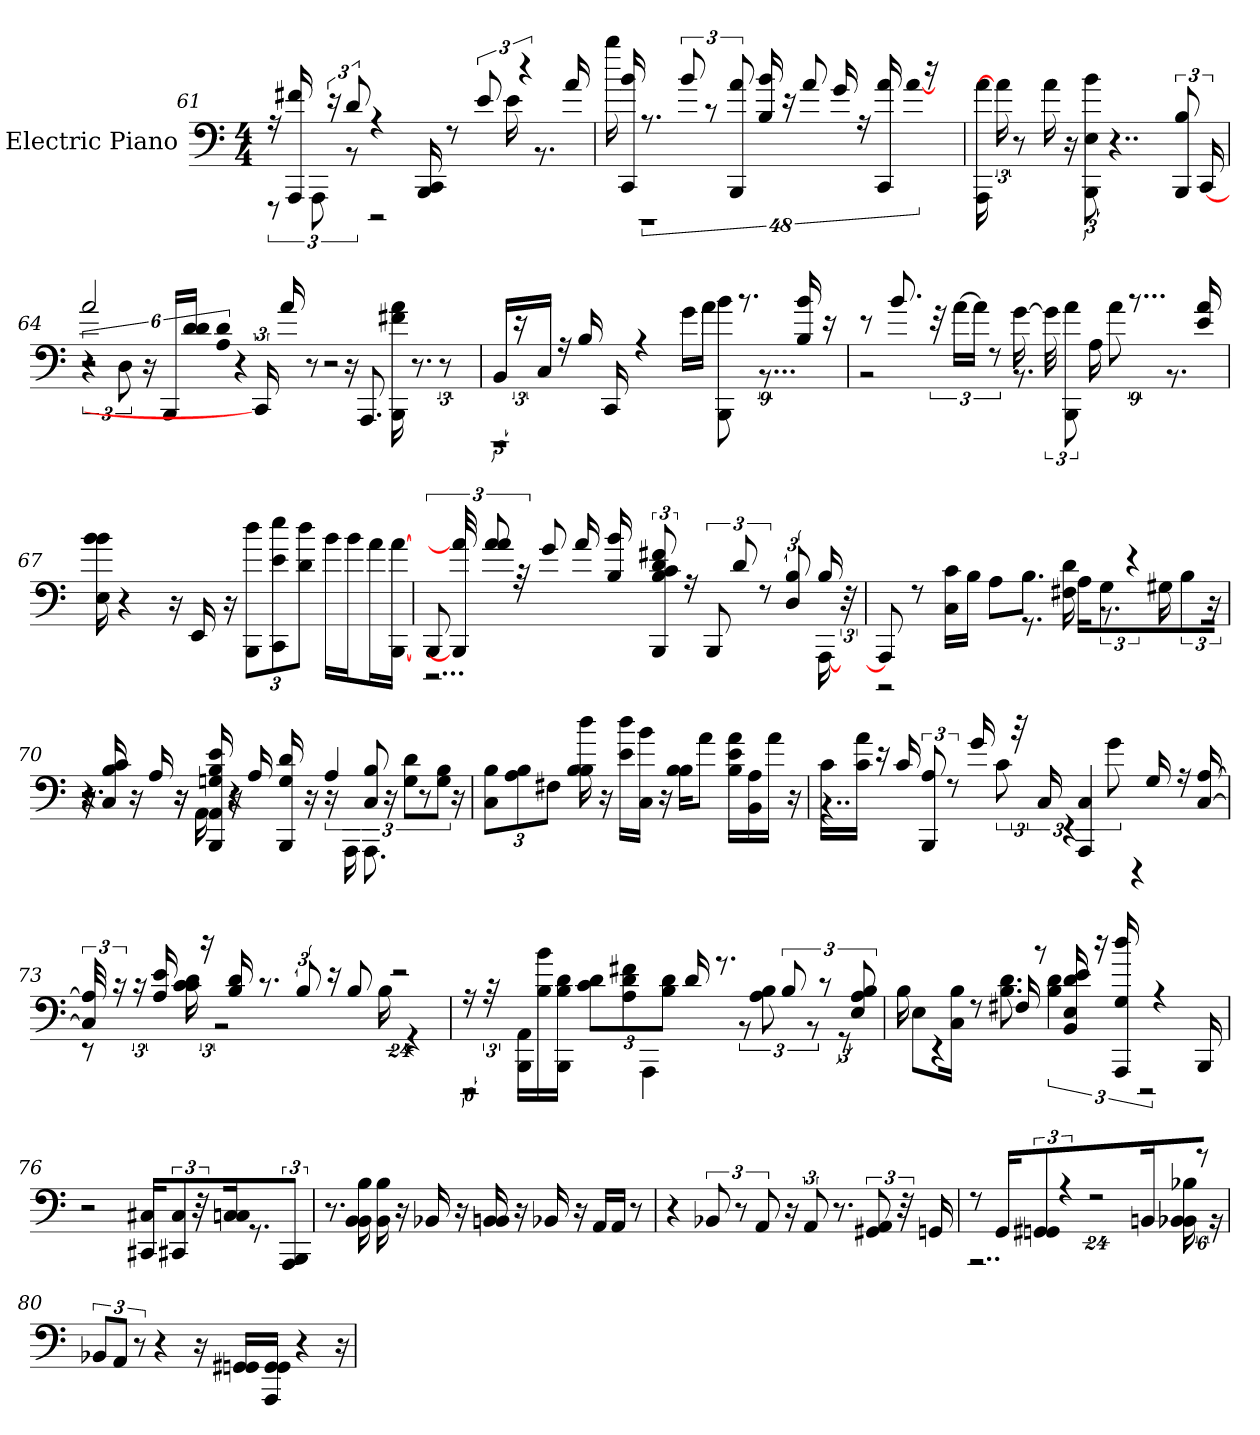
**kern
*part1
*staff1
*I"Electric Piano
*I'E.Pno
*clefF4
*M4/4
=61
*^
16r	12r
16AAA 16f#X	.
.	12AAA
24r	.
12d	12r
4r	2r
16CC 16BBB	.
8r	.
12e	.
.	16e
6r	.
.	8.r
16a	.
=62	=62
16CC 16b	16bb
8.r	48%41r
12b	.
12r	.
12a 12BBB	.
16B 16b	.
16r	.
8a	.
16g	.
16r	.
16a 16CC	.
.	[12a
16r	.
*v	*v
=63
16AAA 16a
24a]
8r
16a
16r
12E 12b 12BBB
4..r
12BBB 12B
[24CC
=64
*^
*	*^
2a	6r	12%5r
.	12D	.
.	16r	.
.	16BBB/LL	.
.	16d/ 16dJJ	.
.	.	12A 12d
.	4r	.
24CC]	.	2r
16a	.	.
8r	.	.
.	16r	.
8.AAA	.	.
.	16BBB 16f#X 16a	.
.	8.r	.
12r	.	.
*	*v	*v
=65	=65
16BB/LL	3%2r
24r	.
16C/JJ	.
16r	.
16B	.
16CC	.
4r	.
16g\LL	.
16a\JJ	8BBB 8b
8.r	.
.	9...r
16b 16B	.
16r	.
.	24ryy
=66	=66
8r	2r
8.b	.
48r	.
[24a\LL	.
24a\JJ]	.
12r	.
[16g\L	8.r
48g\L]	.
12a\ 12BBB	.
16A\Jk	.
.	8a
9...r	.
.	8.r
16a 16e	.
*v	*v
=67
16b 16E 16b
4r
16r
16EE
16r
12dd\ 12BBBL
12ee\ 12e 12CC
12d\ 12ddJ
16b\LL
16b\J
16a\L
[16BBB\ [16aJJ
=68
*^
12BBB	2...r
48BBB] 48a]	.
12a 12a	.
48r	.
8g	.
16a	.
16B 16b	.
12d 12B 12f#X 12BBB 12c	.
16r	.
12BBB	.
12d	.
12r	.
12D 12B	.
16B	[16AAA
48r	48ryy
=69	=69
8AAA]	2r
8r	.
16C\ 16cLL	.
16B\JJ	.
8A\L	.
8.B\J	8.r
16A\KL	16F#X 16d
12G\J	8.r
6r	.
.	16G#X
12B	8ryy
24r	.
=70	=70
*	*^
16r	4r	2.r
16C 16c 16B	.	.
16r	.	.
16A	.	.
16r	16r	.
16Gn 16B 16e 16BBB 16AA	16AA	.
16r	4r	.
16A	.	.
16d 16G 16BBB	.	.
16r	.	.
6A	16r	.
.	16AAA	.
.	8.AAA	8C 8B
24r	.	.
12d\ 12GL	.	.
.	.	8r
12B\ 12GJ	.	.
.	16r	.
*v	*v	*v
=71
12C\ 12BL
12B\ 12A
12F#X\J
16B 16dd 16B
16r
16e\ 16ddLL
16C\ 16bJJ
16r
16B\ 16BKL
8a\J
16a\ 16B 16eLL
16A\ 16BB
16a\JJ
16r
=72
*^
16c\LL	4..r
16c\ 16aJJ	.
16r	.
16c	.
12BBB 12A	.
12r	.
16g	.
.	12c
48r	.
16C	.
.	48%7r
4AAA 4C	.
.	12g
.	4r
16G	.
16r	.
[16A [16C	.
=73	=73
48A] 48C]	8r
24r	.
24r	.
16e 16A	.
.	16c 16d 16c
24r	.
.	2r
16d 16B	.
8.r	.
12B	.
16r	.
8B	.
.	16B
48%13r	.
.	4r
=74	=74
16r	12%5r
48r	.
16AA\ 16BBBLL	.
16b\ 16B	.
16BBB\ 16d 16BJJ	.
12d\ 12cL	.
12d\ 12f#X 12A	.
.	4AAA
12d\ 12BJ	.
16d	.
8.r	.
.	12r
.	12B 12A
12B	.
.	12r
12r	.
.	12r
12B 12A 12E	.
.	48ryy
=75	=75
8E\L	16B
.	4r
16C\ 16BJk	.
8r	.
16F#X	8.d 8.B
8r	.
16e 16E 16BB 16d	6B 6d
16r	.
16dd 16G 16AAA	.
.	3r
4r	.
16BBB	.
*v	*v
=76
2r
16CC#X/ 16C#XKL
12CC#X/ 12C#J
48r
16Cn 16Cn
8.r
12BBB 12AAA
=77
8.r
16BB 16B 16BB
16B 16BB
16r
16BB-X
16r
16BBn 16BBn
16r
16BB-X
16r
16AA/LL
16AA/JJ
8r
=78
4r
12BB-X
12r
12AA
16r
12AA
8.r
12AA 12GG#X
48r
16GGn
=79
*^
8r	2..r
16GG/KL	.
12GGn/ 12GG#XJ	.
6r	.
48%19r	.
16BBn	.
.	16B-X 16BB-X 16BB-X
48%5r	.
.	16r
*v	*v
=80
12BB-X/L
12AA/J
12r
4r
16r
16GGn/ 16GG#XLL
16GG#/ 16GG# 16AAAJJ
4r
16r
=
*-
